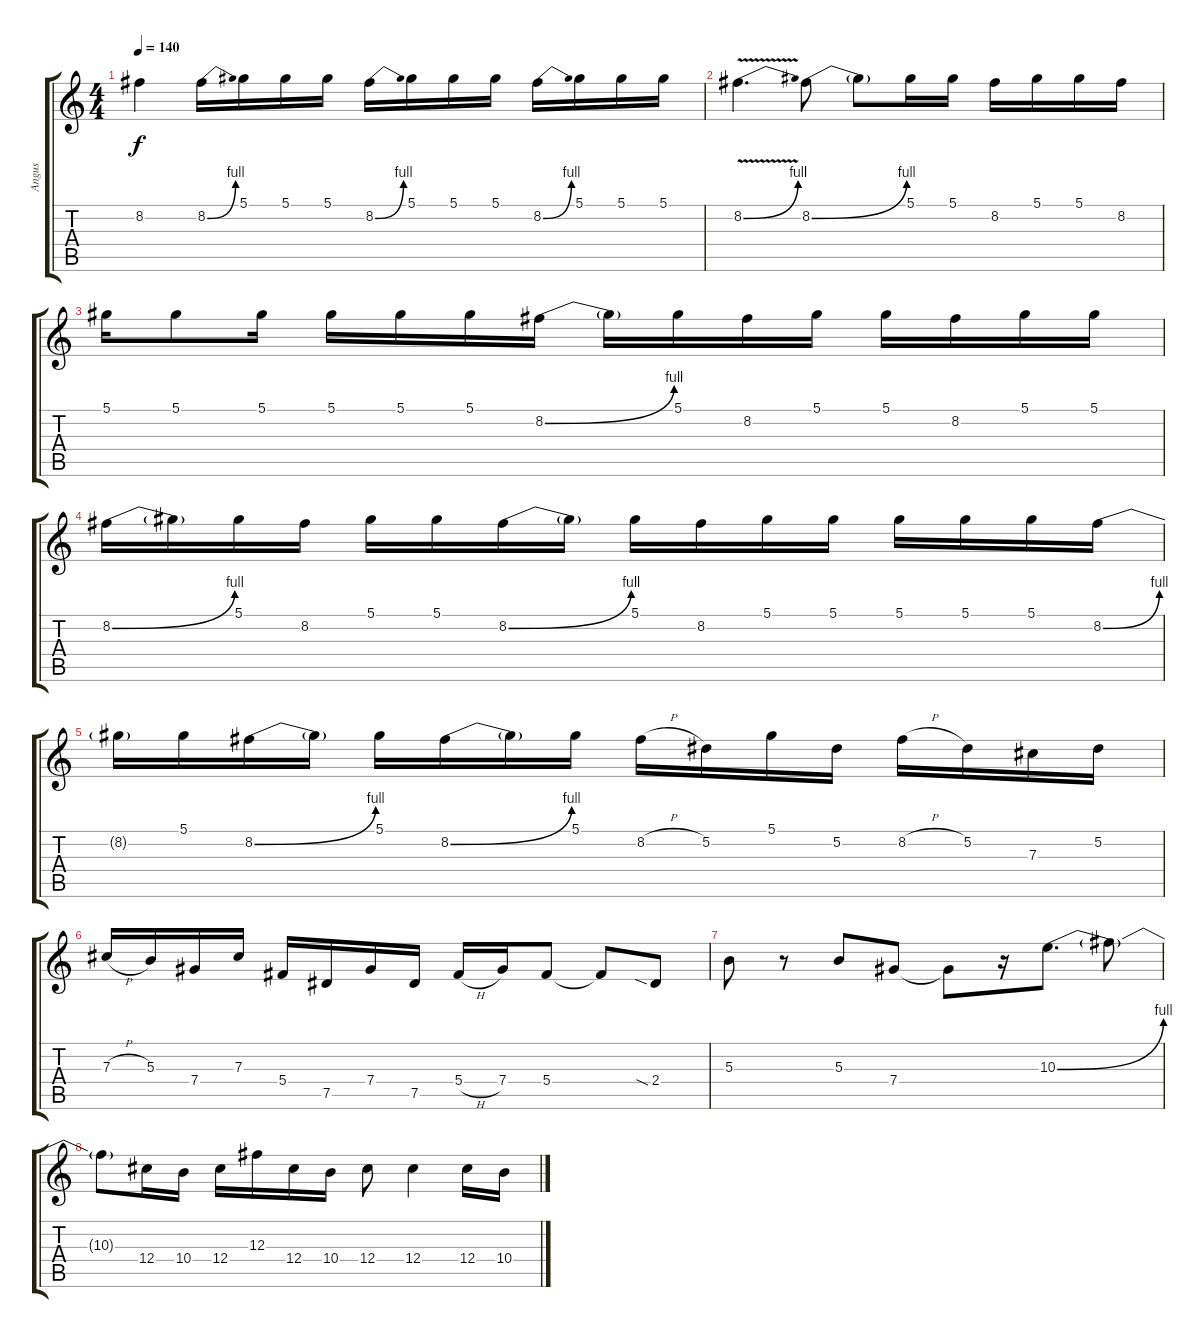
\track ("Angus" "Angus") {instrument overdrivenguitar}
\staff {score tabs}
\tuning (Eb4 Bb3 Gb3 Db3 Ab2 Eb2) {hide}
\ts (4 4)
\tempo 140
\clef g2
\ks c
8.2{t}.4{dy f} 8.2{be (bend 0 0 60 4)}.16 5.1.16 5.1.16 5.1.16 8.2{be (bend 0 0 60 4)}.16 5.1.16 5.1.16 5.1.16 8.2{be (bend 0 0 60 4)}.16 5.1.16 5.1.16 5.1.16 |
8.2{be (bend 0 0 60 4) v}.4{d} 8.2{be (bend 0 0 60 4)}.8 8.2{t}.8 5.1.16 5.1.16 8.2.16 5.1.16 5.1.16 8.2.16 |
5.1.16 5.1.8 5.1.16 5.1.16 5.1.16 5.1.16 8.2{be (bend 0 0 60 4)}.16 8.2{t}.16 5.1.16 8.2.16 5.1.16 5.1.16 8.2.16 5.1.16 5.1.16 |
8.2{be (bend 0 0 60 4)}.16 8.2{t}.16 5.1.16 8.2.16 5.1.16 5.1.16 8.2{be (bend 0 0 60 4)}.16 8.2{t}.16 5.1.16 8.2.16 5.1.16 5.1.16 5.1.16 5.1.16 5.1.16 8.2{be (bend 0 0 60 4)}.16 |
8.2{t}.16 5.1.16 8.2{be (bend 0 0 60 4)}.16 8.2{t}.16 5.1.16 8.2{be (bend 0 0 60 4)}.16 8.2{t}.16 5.1.16 8.2{h}.16 5.2.16 5.1.16 5.2.16 8.2{h}.16 5.2.16 7.3.16 5.2.16 |
7.3{h}.16 5.3.16 7.4.16 7.3.16 5.4.16 7.5.16 7.4.16 7.5.16 5.4{h}.16 7.4.16 5.4.8 5.4{t}.8 2.4{sia}.8 |
5.3.8 r.8 5.3.8 7.4.8 7.4{t}.8 r.16 10.3{be (bend 0 0 60 4)}.8{d} 10.3{t}.8 |
10.3{t}.8 12.4.16 10.4.16 12.4.16 12.3.16 12.4.16 10.4.16 12.4.8 12.4.4 12.4.16 10.4.16
